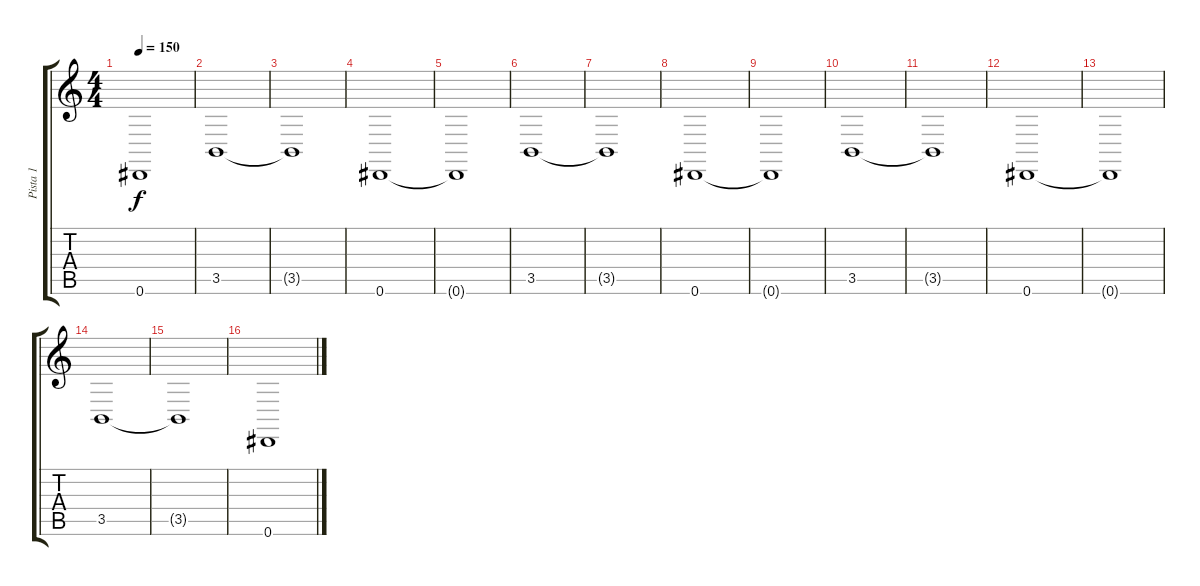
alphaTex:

\track ("Pista 1" "Pista 1") {instrument stringensemble1}
\staff {score tabs}
\tuning (Eb4 Bb3 Gb3 Db3 Ab2 Eb2) {hide}
\ts (4 4)
\tempo 150
\clef g2
\ks c
0.6{t}.1{dy f} |
3.5.1 |
3.5{t}.1 |
0.6.1 |
0.6{t}.1 |
3.5.1 |
3.5{t}.1 |
0.6.1 |
0.6{t}.1 |
3.5.1 |
3.5{t}.1 |
0.6.1 |
0.6{t}.1 |
3.5.1 |
3.5{t}.1 |
0.6.1
